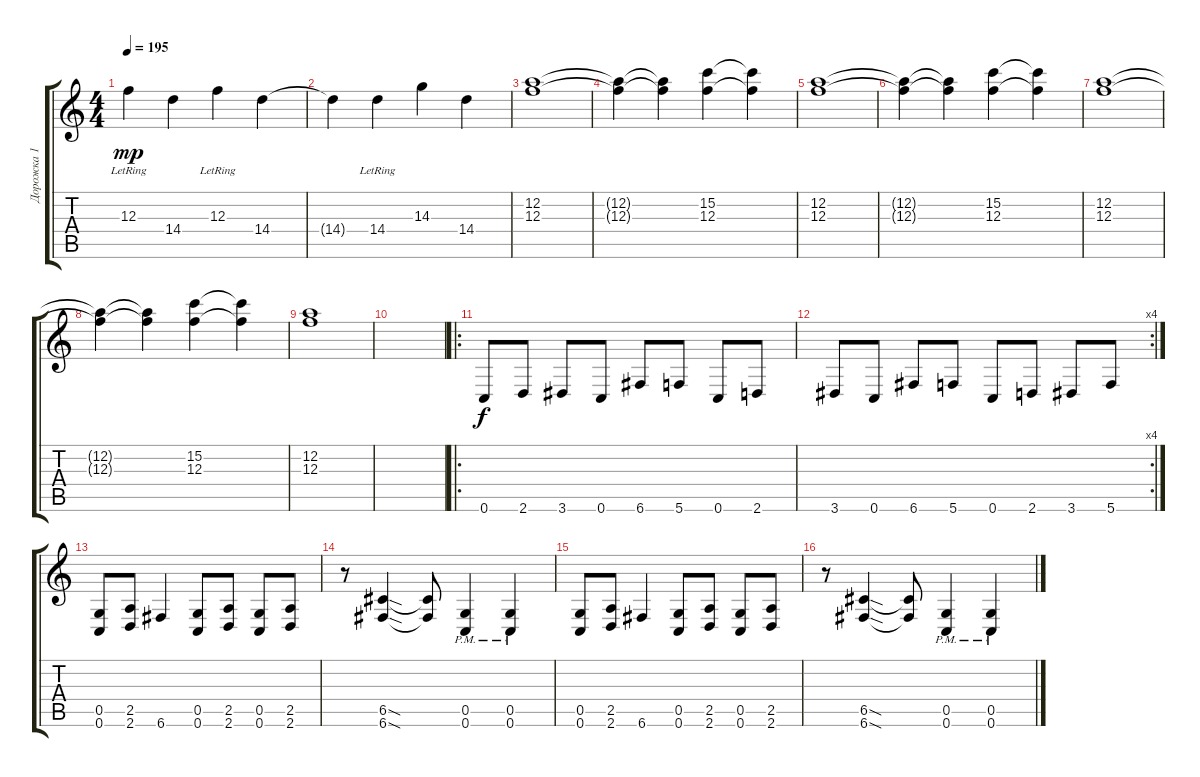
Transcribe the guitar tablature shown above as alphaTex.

\track ("Дорожка 1" "Дорожка 1") {instrument distortionguitar}
\staff {score tabs}
\tuning (D4 A3 F3 C3 G2 C2) {hide}
\ts (4 4)
\tempo 195
\clef g2
\ks c
12.3{lr}.4{dy mp} 14.4.4 12.3{lr}.4 14.4.4 |
14.4{t}.4 14.4{lr}.4 14.3.4 14.4.4 |
(12.2 12.3).1 |
(12.2{t} 12.3{t}).4 (12.2{t} 12.3{t}).4 (15.2 12.3).4 (15.2{t} 12.3{t}).4 |
(12.2 12.3).1 |
(12.2{t} 12.3{t}).4 (12.2{t} 12.3{t}).4 (15.2 12.3).4 (15.2{t} 12.3{t}).4 |
(12.2 12.3).1 |
(12.2{t} 12.3{t}).4 (12.2{t} 12.3{t}).4 (15.2 12.3).4 (15.2{t} 12.3{t}).4 |
(12.2 12.3).1 |
|
\ro
0.6.8{dy f} 2.6.8 3.6.8 0.6.8 6.6.8 5.6.8 0.6.8 2.6.8 |
\rc 4
3.6.8 0.6.8 6.6.8 5.6.8 0.6.8 2.6.8 3.6.8 5.6.8 |
(0.5 0.6).8 (2.5 2.6).8 6.6.4 (0.5 0.6).8 (2.5 2.6).8 (0.5 0.6).8 (2.5 2.6).8 |
r.8 (6.5{sod} 6.6{sod}).4 (6.5{t} 6.6{t}).8 (0.5{pm} 0.6{pm}).4 (0.5{pm} 0.6{pm}).4 |
(0.5 0.6).8 (2.5 2.6).8 6.6.4 (0.5 0.6).8 (2.5 2.6).8 (0.5 0.6).8 (2.5 2.6).8 |
r.8 (6.5{sod} 6.6{sod}).4 (6.5{t} 6.6{t}).8 (0.5{pm} 0.6{pm}).4 (0.5{pm} 0.6{pm}).4
